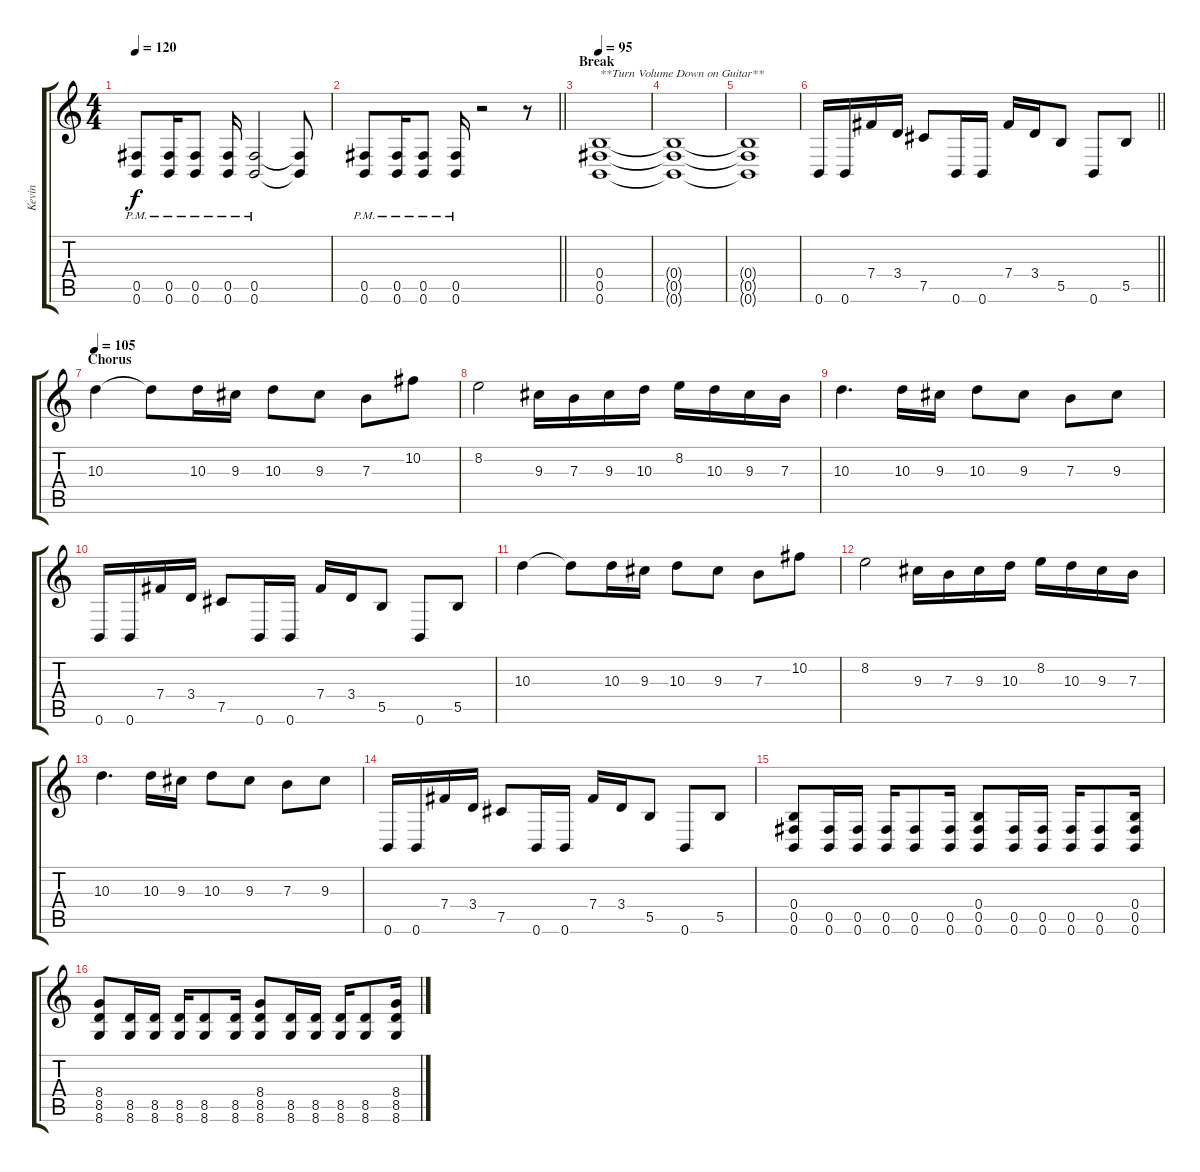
\track ("Kevin" "Kevin") {instrument distortionguitar}
\staff {score tabs}
\tuning (Db4 Ab3 E3 B2 Gb2 B1) {hide}
\ts (4 4)
\tempo 120
\clef g2
\ks c
(0.5{pm} 0.6{pm}).8{dy f} (0.5{pm} 0.6{pm}).16 (0.5{pm} 0.6{pm}).8 (0.5{pm} 0.6{pm}).16 (0.5{pm} 0.6{pm}).2 (0.5{t} 0.6{t}).8 |
\barLineRight lightlight
(0.5{pm} 0.6{pm}).8 (0.5{pm} 0.6{pm}).16 (0.5{pm} 0.6{pm}).8 (0.5{pm} 0.6{pm}).16 r.2 r.8 |
\section ("" "Break")
\tempo 95
(0.4 0.5 0.6).1{txt "**Turn Volume Down on Guitar**"} |
(0.4{t} 0.5{t} 0.6{t}).1{volume 10} |
(0.4{t} 0.5{t} 0.6{t}).1{volume 6} |
\barLineRight lightlight
0.6.16{volume 13} 0.6.16 7.4.16 3.4.16 7.5.8 0.6.16 0.6.16 7.4.16 3.4.16 5.5.8 0.6.8 5.5.8 |
\section ("" "Chorus")
\tempo 105
10.3.4 10.3{t}.8 10.3.16 9.3.16 10.3.8 9.3.8 7.3.8 10.2.8 |
8.2.2 9.3.16 7.3.16 9.3.16 10.3.16 8.2.16 10.3.16 9.3.16 7.3.16 |
10.3.4{d} 10.3.16 9.3.16 10.3.8 9.3.8 7.3.8 9.3.8 |
0.6.16 0.6.16 7.4.16 3.4.16 7.5.8 0.6.16 0.6.16 7.4.16 3.4.16 5.5.8 0.6.8 5.5.8 |
10.3.4 10.3{t}.8 10.3.16 9.3.16 10.3.8 9.3.8 7.3.8 10.2.8 |
8.2.2 9.3.16 7.3.16 9.3.16 10.3.16 8.2.16 10.3.16 9.3.16 7.3.16 |
10.3.4{d} 10.3.16 9.3.16 10.3.8 9.3.8 7.3.8 9.3.8 |
0.6.16 0.6.16 7.4.16 3.4.16 7.5.8 0.6.16 0.6.16 7.4.16 3.4.16 5.5.8 0.6.8 5.5.8 |
(0.4 0.5 0.6).8 (0.5 0.6).16 (0.5 0.6).16 (0.5 0.6).16 (0.5 0.6).8 (0.5 0.6).16 (0.4 0.5 0.6).8 (0.5 0.6).16 (0.5 0.6).16 (0.5 0.6).16 (0.5 0.6).8 (0.4 0.5 0.6).16 |
(8.4 8.5 8.6).8 (8.5 8.6).16 (8.5 8.6).16 (8.5 8.6).16 (8.5 8.6).8 (8.5 8.6).16 (8.4 8.5 8.6).8 (8.5 8.6).16 (8.5 8.6).16 (8.5 8.6).16 (8.5 8.6).8 (8.4 8.5 8.6).16
